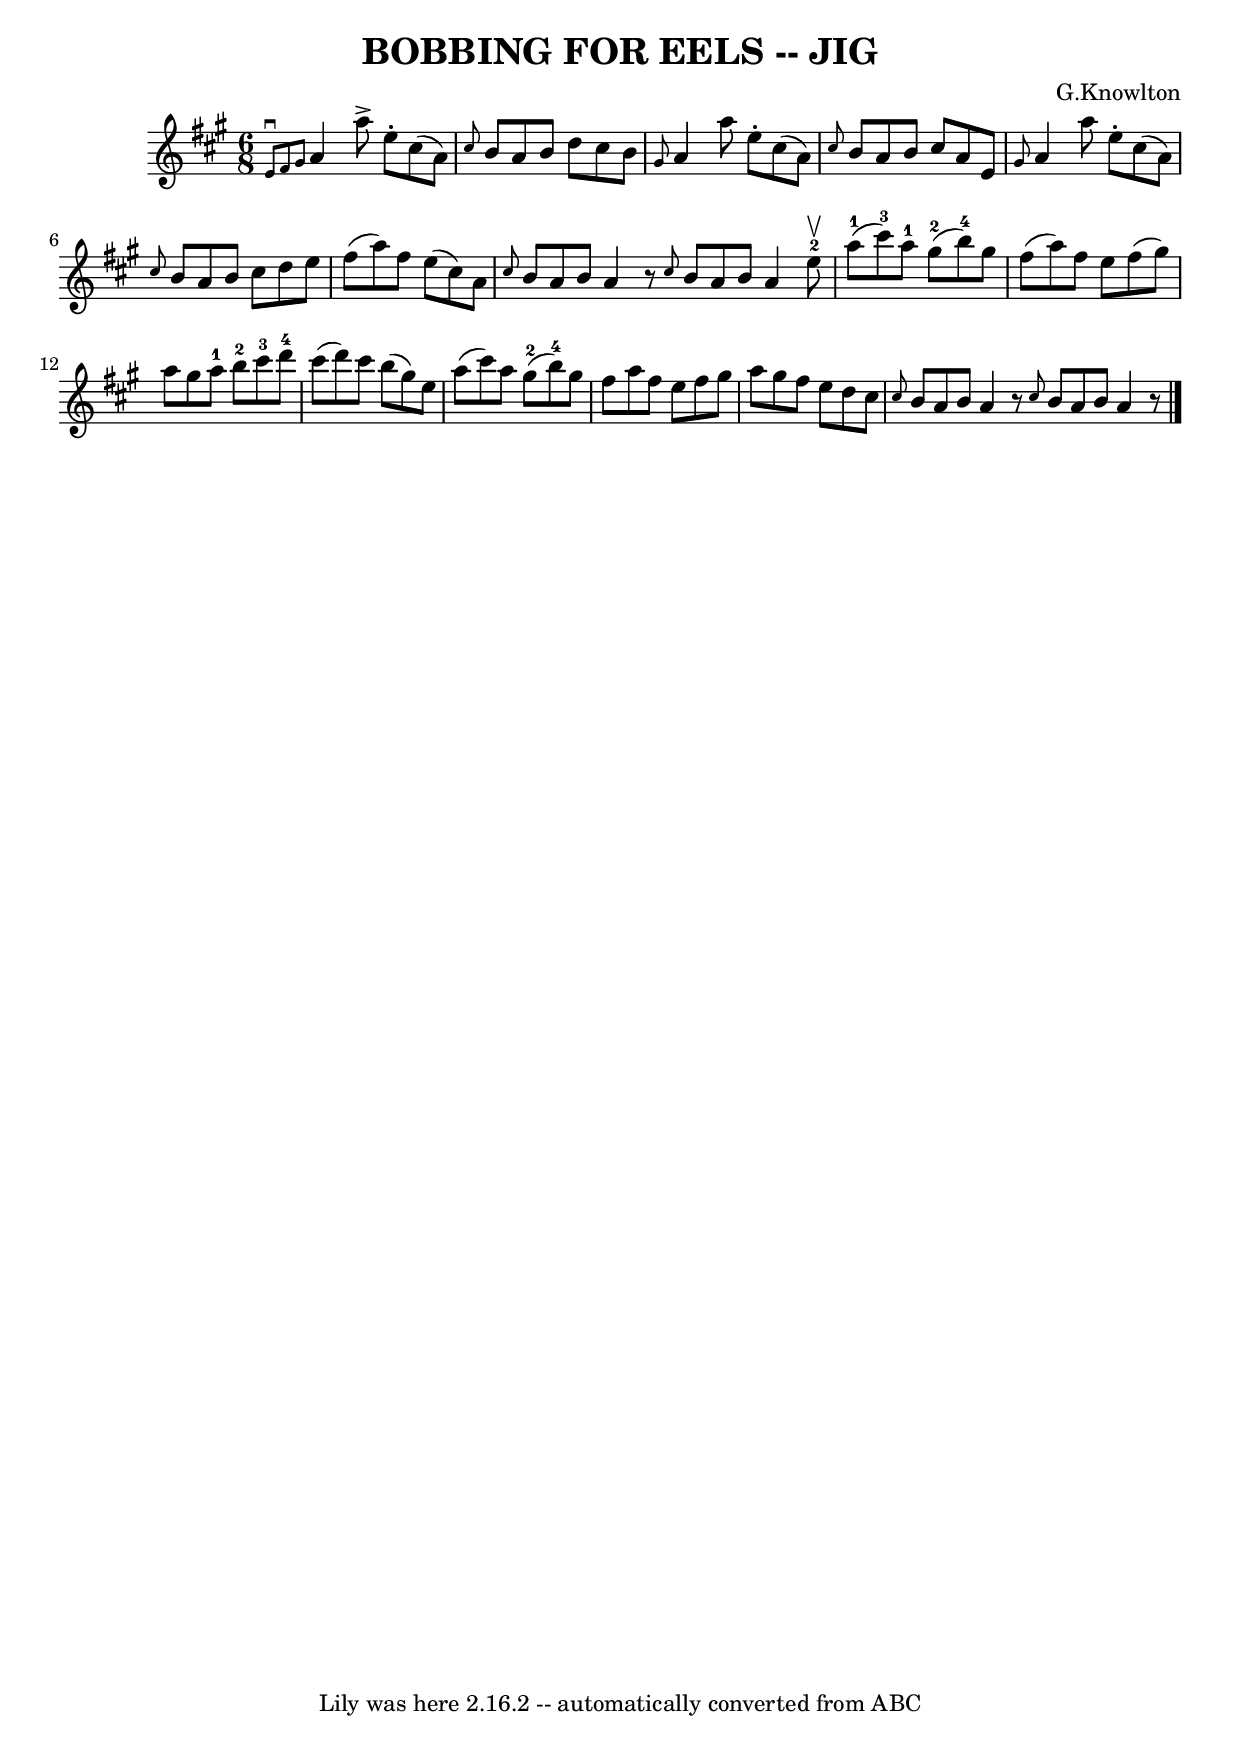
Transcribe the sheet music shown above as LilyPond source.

\version "2.16.2"
\include "Mammoth.ily"
\header {
  %% book = "Ryan's Mammoth Collection of Fiddle Tunes"
  composer = "G.Knowlton"
  crossRefNumber = "1"
  footnotes = ""
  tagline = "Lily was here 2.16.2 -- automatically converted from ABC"
  title = "BOBBING FOR EELS -- JIG"

}
voicedefault =  {


  \time 6/8 
  \key a \major
  \grace { e'8^\downbow fis'8 gis'8  
	 } a'4   
  a''8^\accent e''8 -. cis''8 (a'8)   |
  \grace { cis''8  
	 }  
  b'8 a'8 b'8 d''8 cis''8 b'8        |
  \grace { gis'8  

	 } a'4 a''8 e''8 -. cis''8 (a'8)   |
  \grace { cis''8  

	 } b'8 a'8 b'8 cis''8 a'8 e'8        |
  \grace {    
    gis'8  
  } a'4 a''8 e''8 -. cis''8 (a'8)   |
  \grace {    
    cis''8  
  } b'8 a'8 b'8 cis''8 d''8 e''8        |
  
  fis''8 (a''8) fis''8 e''8 (cis''8) a'8    |
  \grace {  
    cis''8  
  } b'8 a'8 b'8 a'4    r8   \bar ":|" \grace { cis''8  
					     }  
  b'8 a'8 b'8 a'4    \bar "|."     \bar "|:" e''8-2^\upbow       
  |
  a''8-1(cis'''8-3) a''8-1 gis''8-2(b''8 
  -4) gis''8    |
  fis''8 (a''8) fis''8 e''8 fis''8 (
  gis''8)       |
  a''8 gis''8 a''8-1 b''8-2   
  cis'''8-3 d'''8-4   |
  cis'''8 (d'''8) cis'''8 b''8 
  (gis''8) e''8        |
  a''8 (cis'''8) a''8 gis''8 
  -2(b''8-4) gis''8    |
  fis''8 a''8 fis''8 e''8    
  fis''8 gis''8        |
  a''8 gis''8 fis''8 e''8 d''8    
  cis''8    |
  \grace { cis''8  
	 } b'8 a'8 b'8 a'4    r8   
  \bar ":|" \grace { cis''8  
		   } b'8 a'8 b'8 a'4    r8   \bar "|."   

}

\score{
  <<

    \context Staff="default"
    {
      \voicedefault 
      
    }

  >>
  \layout {
    
  }
  \midi {
  }

}
